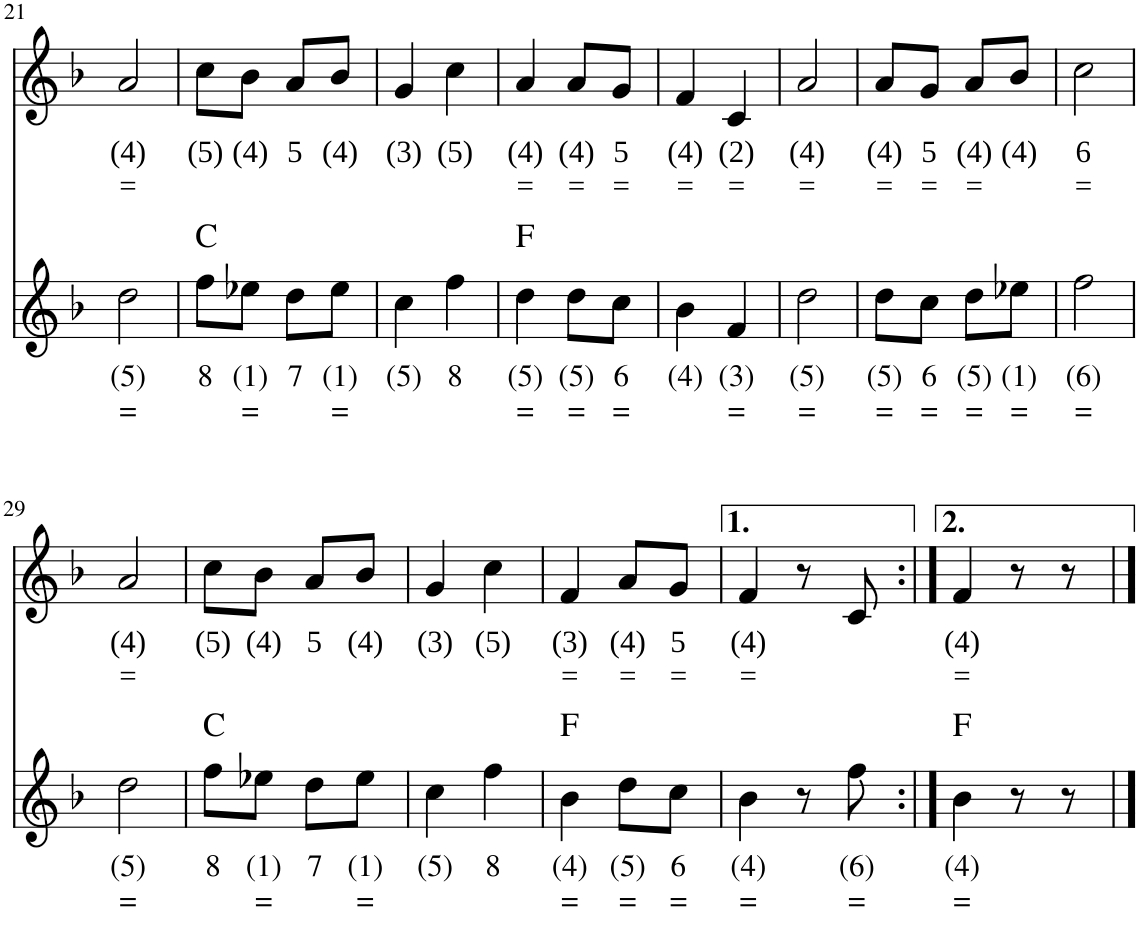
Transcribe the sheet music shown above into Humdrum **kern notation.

**kern	**text	**text	**kern	**text	**text
*part2	*part2	*part2	*part1	*part1	*part1
*staff2	*staff2	*staff2	*staff1	*staff1	*staff1
*I"Voice	*	*	*I"Voice	*	*
!!LO:PB:g=z
*clefG2	*	*	*clefG2	*	*
*k[b-]	*	*	*k[b-]	*	*
*M2/4	*	*	*M2/4	*	*
=21	=21	=21	=21	=21	=21
!	!LO:LY:b	!LO:LY:b	!	!LO:LY:b	!LO:LY:b
2dd\	(5)	=	2a/	(4)	=
=22	=22	=22	=22	=22	=22
!	!LO:LY:b	!	!	!LO:LY:b	!
8ff\L	8	.	8cc\L	(5)	.
!	!LO:LY:b	!LO:LY:b	!	!LO:LY:b	!
8ee-X\J	(1)	=	8b-\J	(4)	.
!	!LO:LY:b	!	!	!LO:LY:b	!
8dd\L	7	.	8a/L	5	.
!	!LO:LY:b	!LO:LY:b	!	!LO:LY:b	!
8ee-\J	(1)	=	8b-/J	(4)	.
=23	=23	=23	=23	=23	=23
!	!LO:LY:b	!	!	!LO:LY:b	!
4cc\	(5)	.	4g/	(3)	.
!	!LO:LY:b	!	!	!LO:LY:b	!
4ff\	8	.	4cc\	(5)	.
=24	=24	=24	=24	=24	=24
!	!LO:LY:b	!LO:LY:b	!	!LO:LY:b	!LO:LY:b
4dd\	(5)	=	4a/	(4)	=
!	!LO:LY:b	!LO:LY:b	!	!LO:LY:b	!LO:LY:b
8dd\L	(5)	=	8a/L	(4)	=
!	!LO:LY:b	!LO:LY:b	!	!LO:LY:b	!LO:LY:b
8cc\J	6	=	8g/J	5	=
=25	=25	=25	=25	=25	=25
!	!LO:LY:b	!	!	!LO:LY:b	!LO:LY:b
4b-\	(4)	.	4f/	(4)	=
!	!LO:LY:b	!LO:LY:b	!	!LO:LY:b	!LO:LY:b
4f/	(3)	=	4c/	(2)	=
=26	=26	=26	=26	=26	=26
!	!LO:LY:b	!LO:LY:b	!	!LO:LY:b	!LO:LY:b
2dd\	(5)	=	2a/	(4)	=
=27	=27	=27	=27	=27	=27
!	!LO:LY:b	!LO:LY:b	!	!LO:LY:b	!LO:LY:b
8dd\L	(5)	=	8a/L	(4)	=
!	!LO:LY:b	!LO:LY:b	!	!LO:LY:b	!LO:LY:b
8cc\J	6	=	8g/J	5	=
!	!LO:LY:b	!LO:LY:b	!	!LO:LY:b	!LO:LY:b
8dd\L	(5)	=	8a/L	(4)	=
!	!LO:LY:b	!LO:LY:b	!	!LO:LY:b	!
8ee-X\J	(1)	=	8b-/J	(4)	.
=28	=28	=28	=28	=28	=28
!	!LO:LY:b	!LO:LY:b	!	!LO:LY:b	!LO:LY:b
2ff\	(6)	=	2cc\	6	=
!!LO:LB:g=z
=29	=29	=29	=29	=29	=29
!	!LO:LY:b	!LO:LY:b	!	!LO:LY:b	!LO:LY:b
2dd\	(5)	=	2a/	(4)	=
=30	=30	=30	=30	=30	=30
!	!LO:LY:b	!	!	!LO:LY:b	!
8ff\L	8	.	8cc\L	(5)	.
!	!LO:LY:b	!LO:LY:b	!	!LO:LY:b	!
8ee-X\J	(1)	=	8b-\J	(4)	.
!	!LO:LY:b	!	!	!LO:LY:b	!
8dd\L	7	.	8a/L	5	.
!	!LO:LY:b	!LO:LY:b	!	!LO:LY:b	!
8ee-\J	(1)	=	8b-/J	(4)	.
=31	=31	=31	=31	=31	=31
!	!LO:LY:b	!	!	!LO:LY:b	!
4cc\	(5)	.	4g/	(3)	.
!	!LO:LY:b	!	!	!LO:LY:b	!
4ff\	8	.	4cc\	(5)	.
=32	=32	=32	=32	=32	=32
!	!LO:LY:b	!LO:LY:b	!	!LO:LY:b	!LO:LY:b
4b-\	(4)	=	4f/	(3)	=
!	!LO:LY:b	!LO:LY:b	!	!LO:LY:b	!LO:LY:b
8dd\L	(5)	=	8a/L	(4)	=
!	!LO:LY:b	!LO:LY:b	!	!LO:LY:b	!LO:LY:b
8cc\J	6	=	8g/J	5	=
=33	=33	=33	=33	=33	=33
!	!LO:LY:b	!LO:LY:b	!	!LO:LY:b	!LO:LY:b
4b-\	(4)	=	4f/	(4)	=
8r	.	.	8r	.	.
!	!LO:LY:b	!LO:LY:b	!	!	!
8ff\	(6)	=	8c/	.	.
=34:|!	=34:|!	=34:|!	=34:|!	=34:|!	=34:|!
!	!LO:LY:b	!LO:LY:b	!	!LO:LY:b	!LO:LY:b
4b-\	(4)	=	4f/	(4)	=
8r	.	.	8r	.	.
8r	.	.	8r	.	.
==	==	==	==	==	==
*-	*-	*-	*-	*-	*-
